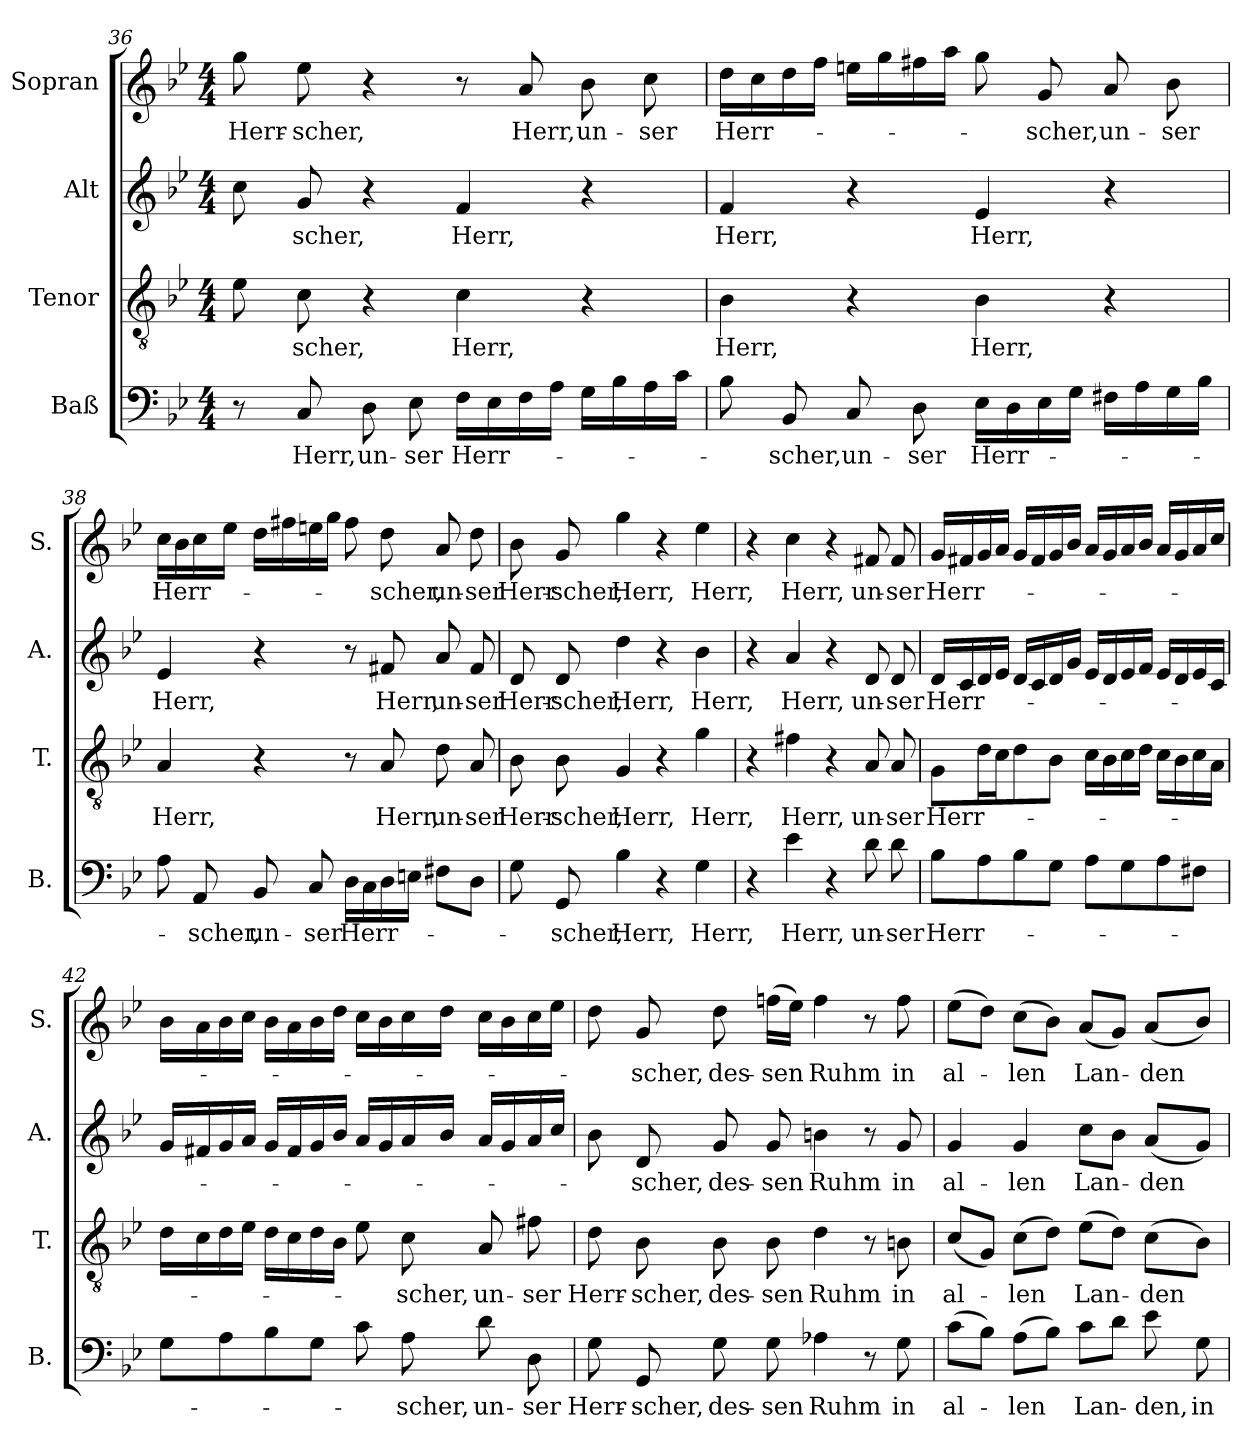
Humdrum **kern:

**kern	**text	**kern	**text	**kern	**text	**kern	**text
*part4	*part4	*part3	*part3	*part2	*part2	*part1	*part1
*staff4	*staff4	*staff3	*staff3	*staff2	*staff2	*staff1	*staff1
*I"Baß	*	*I"Tenor	*	*I"Alt	*	*I"Sopran	*
*I'B.	*	*I'T.	*	*I'A.	*	*I'S.	*
!!LO:LB:g=z
*clefF4	*	*clefGv2	*	*clefG2	*	*clefG2	*
*k[b-e-]	*	*k[b-e-]	*	*k[b-e-]	*	*k[b-e-]	*
*B-:	*	*B-:	*	*B-:	*	*B-:	*
*M4/4	*	*M4/4	*	*M4/4	*	*M4/4	*
=36	=36	=36	=36	=36	=36	=36	=36
!	!	!	!	!	!	!	!LO:LY:b
8r	.	8e-\	.	8cc\	.	8gg\	Herr-
!	!LO:LY:b	!	!LO:LY:b	!	!LO:LY:b	!	!LO:LY:b
8C/	Herr,	8c\	-scher,	8g/	-scher,	8ee-\	-scher,
!	!LO:LY:b	!	!	!	!	!	!
8D\	un-	4r	.	4r	.	4r	.
!	!LO:LY:b	!	!	!	!	!	!
8E-\	-ser	.	.	.	.	.	.
!	!LO:LY:b	!	!LO:LY:b	!	!LO:LY:b	!	!
16F\LL	Herr-	4c\	Herr,	4f/	Herr,	8r	.
16E-\	.	.	.	.	.	.	.
!	!	!	!	!	!	!	!LO:LY:b
16F\	.	.	.	.	.	8a/	Herr,
16A\JJ	.	.	.	.	.	.	.
!	!	!	!	!	!	!	!LO:LY:b
16G\LL	.	4r	.	4r	.	8b-\	un-
16B-\	.	.	.	.	.	.	.
!	!	!	!	!	!	!	!LO:LY:b
16A\	.	.	.	.	.	8cc\	-ser
16c\JJ	.	.	.	.	.	.	.
=37	=37	=37	=37	=37	=37	=37	=37
!	!	!	!LO:LY:b	!	!LO:LY:b	!	!LO:LY:b
8B-\	.	4B-\	Herr,	4f/	Herr,	16dd\LL	Herr-
.	.	.	.	.	.	16cc\	.
!	!LO:LY:b	!	!	!	!	!	!
8BB-/	-scher,	.	.	.	.	16dd\	.
.	.	.	.	.	.	16ff\JJ	.
!	!LO:LY:b	!	!	!	!	!	!
8C/	un-	4r	.	4r	.	16een\LL	.
.	.	.	.	.	.	16gg\	.
!	!LO:LY:b	!	!	!	!	!	!
8D\	-ser	.	.	.	.	16ff#X\	.
.	.	.	.	.	.	16aa\JJ	.
!	!LO:LY:b	!	!LO:LY:b	!	!LO:LY:b	!	!
16E-\LL	Herr-	4B-\	Herr,	4e-/	Herr,	8gg\	.
16D\	.	.	.	.	.	.	.
!	!	!	!	!	!	!	!LO:LY:b
16E-\	.	.	.	.	.	8g/	-scher,
16G\JJ	.	.	.	.	.	.	.
!	!	!	!	!	!	!	!LO:LY:b
16F#X\LL	.	4r	.	4r	.	8a/	un-
16A\	.	.	.	.	.	.	.
!	!	!	!	!	!	!	!LO:LY:b
16G\	.	.	.	.	.	8b-\	-ser
16B-\JJ	.	.	.	.	.	.	.
!!LO:PB:g=z
=38	=38	=38	=38	=38	=38	=38	=38
!	!	!	!LO:LY:b	!	!LO:LY:b	!	!LO:LY:b
8A\	.	4A/	Herr,	4e-/	Herr,	16cc\LL	Herr-
.	.	.	.	.	.	16b-\	.
!	!LO:LY:b	!	!	!	!	!	!
8AA/	-scher,	.	.	.	.	16cc\	.
.	.	.	.	.	.	16ee-\JJ	.
!	!LO:LY:b	!	!	!	!	!	!
8BB-/	un-	4r	.	4r	.	16dd\LL	.
.	.	.	.	.	.	16ff#X\	.
!	!LO:LY:b	!	!	!	!	!	!
8C/	-ser	.	.	.	.	16een\	.
.	.	.	.	.	.	16gg\JJ	.
!	!LO:LY:b	!	!	!	!	!	!
16D\LL	Herr-	8r	.	8r	.	8ff#\	.
16C\	.	.	.	.	.	.	.
!	!	!	!LO:LY:b	!	!LO:LY:b	!	!LO:LY:b
16D\	.	8A/	Herr,	8f#X/	Herr,	8dd\	-scher,
16En\JJ	.	.	.	.	.	.	.
!	!	!	!LO:LY:b	!	!LO:LY:b	!	!LO:LY:b
8F#X\L	.	8d\	un-	8a/	un-	8a/	un-
!	!	!	!LO:LY:b	!	!LO:LY:b	!	!LO:LY:b
8D\J	.	8A/	-ser	8f#/	-ser	8dd\	-ser
=39	=39	=39	=39	=39	=39	=39	=39
!	!	!	!LO:LY:b	!	!LO:LY:b	!	!LO:LY:b
8G\	.	8B-\	Herr-	8d/	Herr-	8b-\	Herr-
!	!LO:LY:b	!	!LO:LY:b	!	!LO:LY:b	!	!LO:LY:b
8GG/	-scher,	8B-\	-scher,	8d/	-scher,	8g/	-scher,
!	!LO:LY:b	!	!LO:LY:b	!	!LO:LY:b	!	!LO:LY:b
4B-\	Herr,	4G/	Herr,	4dd\	Herr,	4gg\	Herr,
4r	.	4r	.	4r	.	4r	.
!	!LO:LY:b	!	!LO:LY:b	!	!LO:LY:b	!	!LO:LY:b
4G\	Herr,	4g\	Herr,	4b-\	Herr,	4ee-\	Herr,
=40	=40	=40	=40	=40	=40	=40	=40
4r	.	4r	.	4r	.	4r	.
!	!LO:LY:b	!	!LO:LY:b	!	!LO:LY:b	!	!LO:LY:b
4e-\	Herr,	4f#X\	Herr,	4a/	Herr,	4cc\	Herr,
4r	.	4r	.	4r	.	4r	.
!	!LO:LY:b	!	!LO:LY:b	!	!LO:LY:b	!	!LO:LY:b
8d\	un-	8A/	un-	8d/	un-	8f#X/	un-
!	!LO:LY:b	!	!LO:LY:b	!	!LO:LY:b	!	!LO:LY:b
8d\	-ser	8A/	-ser	8d/	-ser	8f#/	-ser
!!LO:LB:g=z
=41	=41	=41	=41	=41	=41	=41	=41
!	!LO:LY:b	!	!LO:LY:b	!	!LO:LY:b	!	!LO:LY:b
8B-\L	Herr-	8G\L	Herr-	16d/LL	Herr-	16g/LL	Herr-
.	.	.	.	16c/	.	16f#X/	.
8A\	.	16d\L	.	16d/	.	16g/	.
.	.	16c\J	.	16e-/JJ	.	16a/JJ	.
8B-\	.	8d\	.	16d/LL	.	16g/LL	.
.	.	.	.	16c/	.	16f#/	.
8G\J	.	8B-\J	.	16d/	.	16g/	.
.	.	.	.	16g/JJ	.	16b-/JJ	.
8A\L	.	16c\LL	.	16e-/LL	.	16a/LL	.
.	.	16B-\	.	16d/	.	16g/	.
8G\	.	16c\	.	16e-/	.	16a/	.
.	.	16d\JJ	.	16f/JJ	.	16b-/JJ	.
8A\	.	16c\LL	.	16e-/LL	.	16a/LL	.
.	.	16B-\	.	16d/	.	16g/	.
8F#X\J	.	16c\	.	16e-/	.	16a/	.
.	.	16A\JJ	.	16c/JJ	.	16cc/JJ	.
=42	=42	=42	=42	=42	=42	=42	=42
8G\L	.	16d\LL	.	16g/LL	.	16b-\LL	.
.	.	16c\	.	16f#X/	.	16a\	.
8A\	.	16d\	.	16g/	.	16b-\	.
.	.	16e-\JJ	.	16a/JJ	.	16cc\JJ	.
8B-\	.	16d\LL	.	16g/LL	.	16b-\LL	.
.	.	16c\	.	16f#/	.	16a\	.
8G\J	.	16d\	.	16g/	.	16b-\	.
.	.	16B-\JJ	.	16b-/JJ	.	16dd\JJ	.
8c\	.	8e-\	.	16a/LL	.	16cc\LL	.
.	.	.	.	16g/	.	16b-\	.
!	!LO:LY:b	!	!LO:LY:b	!	!	!	!
8A\	-scher,	8c\	-scher,	16a/	.	16cc\	.
.	.	.	.	16b-/JJ	.	16dd\JJ	.
!	!LO:LY:b	!	!LO:LY:b	!	!	!	!
8d\	un-	8A/	un-	16a/LL	.	16cc\LL	.
.	.	.	.	16g/	.	16b-\	.
!	!LO:LY:b	!	!LO:LY:b	!	!	!	!
8D\	-ser	8f#X\	-ser	16a/	.	16cc\	.
.	.	.	.	16cc/JJ	.	16ee-\JJ	.
!!LO:LB:g=z
=43	=43	=43	=43	=43	=43	=43	=43
!	!LO:LY:b	!	!LO:LY:b	!	!	!	!
8G\	Herr-	8d\	Herr-	8b-\	.	8dd\	.
!	!LO:LY:b	!	!LO:LY:b	!	!LO:LY:b	!	!LO:LY:b
8GG/	-scher,	8B-\	-scher,	8d/	-scher,	8g/	-scher,
!	!LO:LY:b	!	!LO:LY:b	!	!LO:LY:b	!	!LO:LY:b
8G\	des-	8B-\	des-	8g/	des-	8dd\	des-
!	!LO:LY:b	!	!LO:LY:b	!	!LO:LY:b	!	!LO:LY:b
8G\	-sen	8B-\	-sen	8g/	-sen	(>16ffni\LL	-sen
.	.	.	.	.	.	16ee-\JJ)	.
!	!LO:LY:b	!	!LO:LY:b	!	!LO:LY:b	!	!LO:LY:b
4A-X\	Ruhm	4d\	Ruhm	4bn\	Ruhm	4ff\	Ruhm
8r	.	8r	.	8r	.	8r	.
!	!LO:LY:b	!	!LO:LY:b	!	!LO:LY:b	!	!LO:LY:b
8G\	in	8Bn\	in	8g/	in	8ff\	in
=44	=44	=44	=44	=44	=44	=44	=44
!	!LO:LY:b	!	!LO:LY:b	!	!LO:LY:b	!	!LO:LY:b
(>8c\L	al-	(<8c/L	al-	4g/	al-	(>8ee-\L	al-
8B-\J)	.	8G/J)	.	.	.	8dd\J)	.
!	!LO:LY:b	!	!LO:LY:b	!	!LO:LY:b	!	!LO:LY:b
(>8A\L	-len	(>8c\L	-len	4g/	-len	(>8cc\L	-len
8B-\J)	.	8d\J)	.	.	.	8b-\J)	.
!	!LO:LY:b	!	!LO:LY:b	!	!LO:LY:b	!	!LO:LY:b
8c\L	Lan-	(>8e-\L	Lan-	8cc\L	Lan-	(<8a/L	Lan-
8d\J	.	8d\J)	.	8b-\J	.	8g/J)	.
!	!LO:LY:b	!	!LO:LY:b	!	!LO:LY:b	!	!LO:LY:b
8e-\	-den,	(>8c\L	-den	(<8a/L	-den	(<8a/L	-den
!	!LO:LY:b	!	!	!	!	!	!
8G\	in	8B-\J)	.	8g/J)	.	8b-/J)	.
=	=	=	=	=	=	=	=
*-	*-	*-	*-	*-	*-	*-	*-
